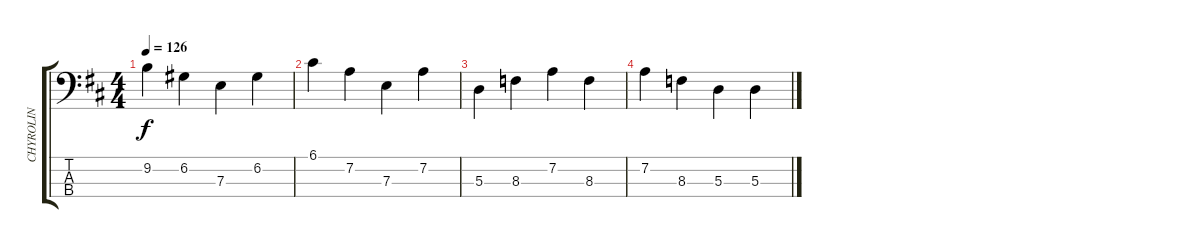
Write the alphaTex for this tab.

\track ("CHYROLIN" "CHYROLIN") {instrument acousticguitarnylon}
\staff {score tabs}
\tuning (G2 D2 A1 E1) {hide}
\ts (4 4)
\tempo 126
\clef f4
\ks d
9.2.4{dy f volume 4} 6.2.4 7.3.4 6.2.4 |
6.1.4{volume 3} 7.2.4 7.3.4 7.2.4 |
5.3.4{volume 2} 8.3.4 7.2.4 8.3.4 |
7.2.4{volume 1} 8.3.4 5.3.4 5.3.4
